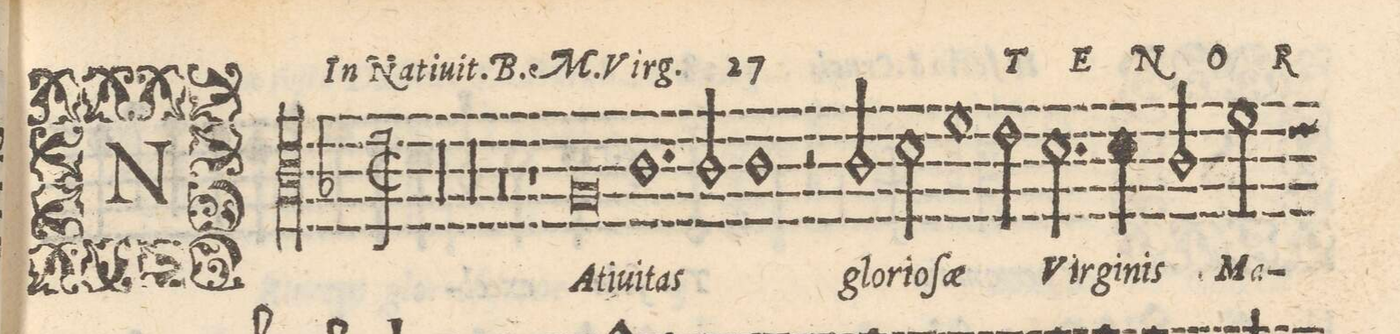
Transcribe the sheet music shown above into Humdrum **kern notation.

**kern	**text
*I"TENOR	*
*clefC3	*
*k[b-]	*
*met(C|)	*
*M2/1	*
00r	.
=2-	=2-
=3-	=3-
00r	.
=4-	=4-
=5-	=5-
0r	.
=6-	=6-
1r	.
0A	NA-
=7-	=7-
1.c	-ti-
=8-	=8-
2c/	-ui-
1c	-tas
=9-	=9-
2r	.
2c/	glo-
2d\	-ri-
1f\	-o-
=10-	=10-
2e\	-ſae
2.d\	Vir-
4d\	-gi-
=11-	=11-
2c/	-nis
2f\	Ma-
*custos:e	*
*-	*-
